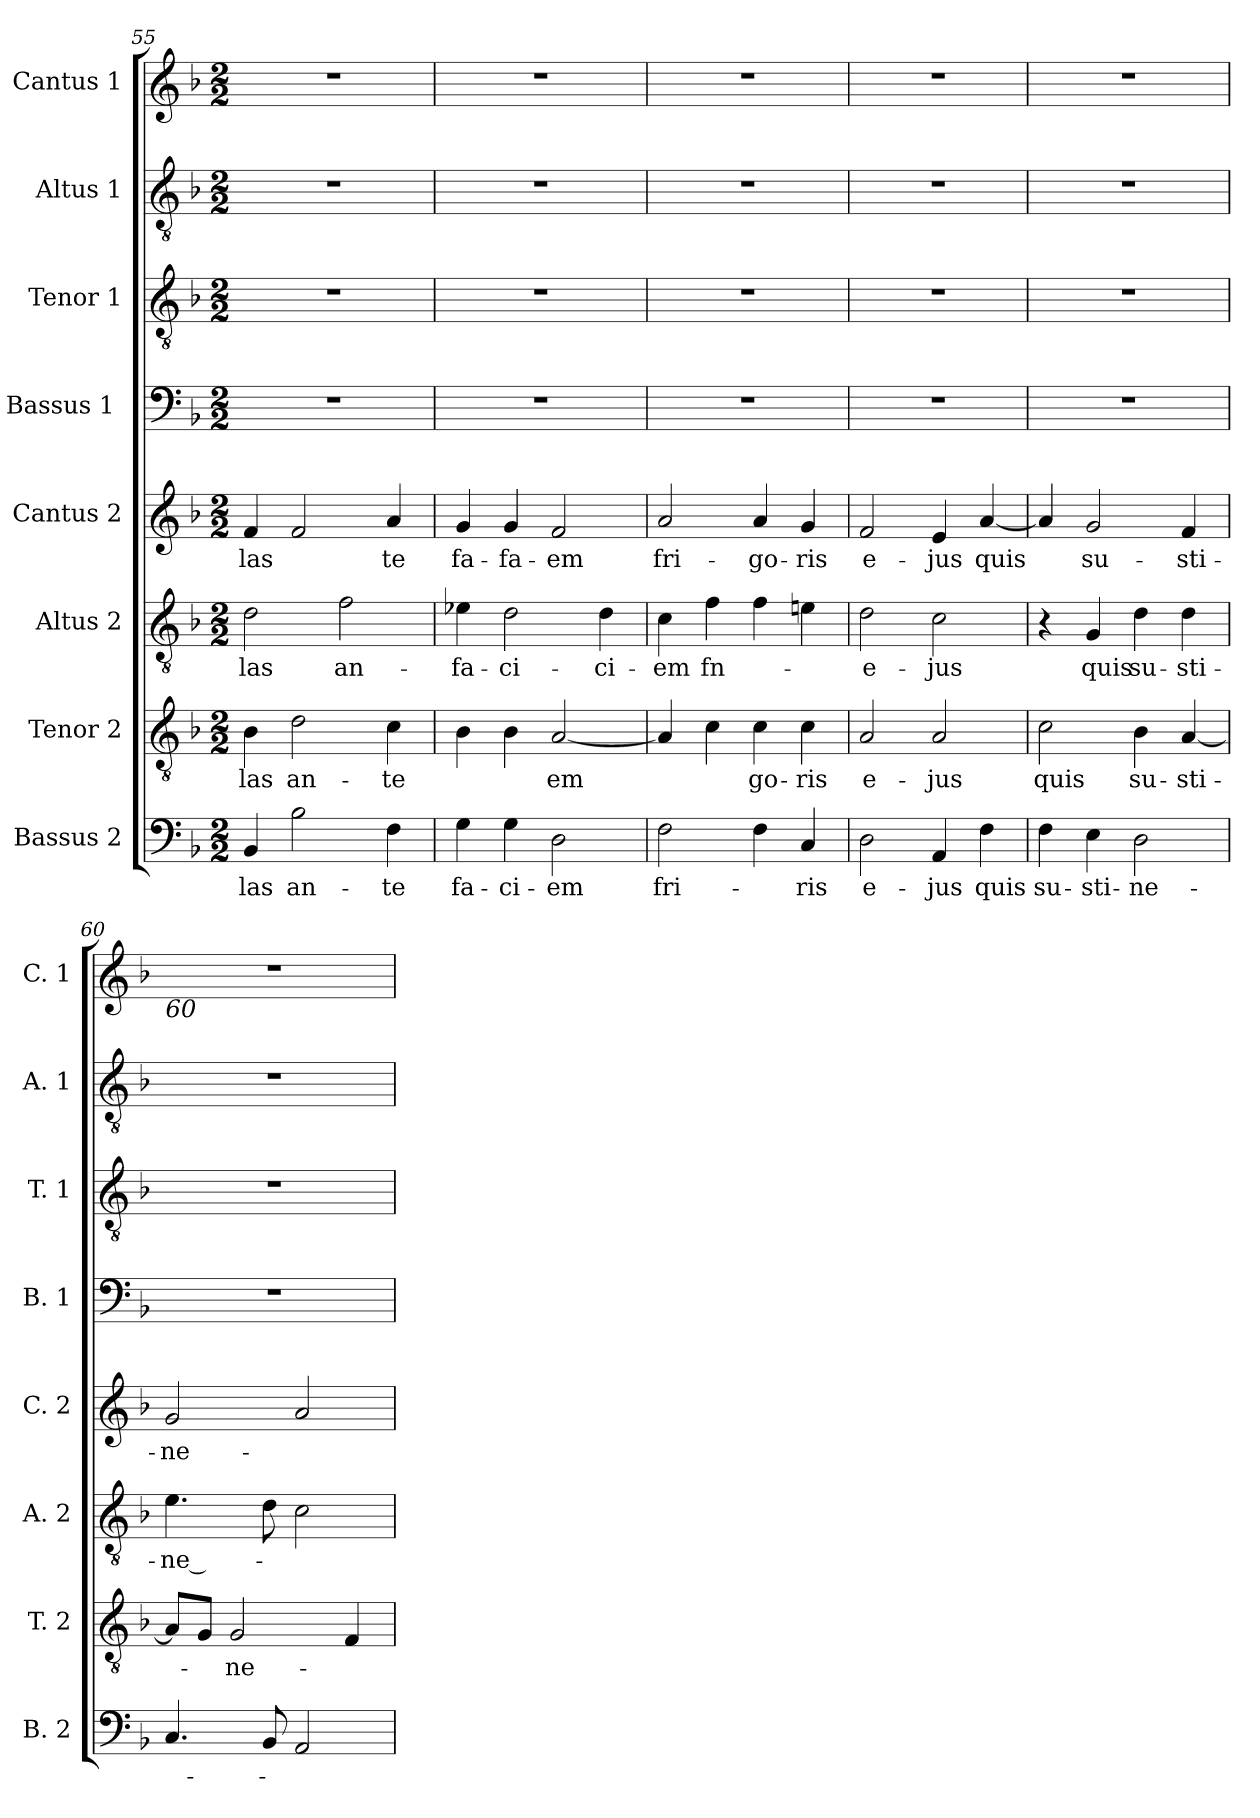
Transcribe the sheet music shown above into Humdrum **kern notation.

**kern	**text	**kern	**text	**kern	**text	**kern	**text	**kern	**kern	**kern	**kern
*part8	*part8	*part7	*part7	*part6	*part6	*part5	*part5	*part4	*part3	*part2	*part1
*staff8	*staff8	*staff7	*staff7	*staff6	*staff6	*staff5	*staff5	*staff4	*staff3	*staff2	*staff1
*I"Bassus 2	*	*I"Tenor 2	*	*I"Altus 2	*	*I"Cantus 2	*	*I"Bassus 1 	*I"Tenor 1	*I"Altus 1	*I"Cantus 1
*I'B. 2	*	*I'T. 2	*	*I'A. 2	*	*I'C. 2	*	*I'B. 1	*I'T. 1	*I'A. 1	*I'C. 1
*clefF4	*	*clefGv2	*	*clefGv2	*	*clefG2	*	*clefF4	*clefGv2	*clefGv2	*clefG2
*k[b-]	*	*k[b-]	*	*k[b-]	*	*k[b-]	*	*k[b-]	*k[b-]	*k[b-]	*k[b-]
*F:	*	*F:	*	*F:	*	*F:	*	*F:	*F:	*F:	*F:
*M2/2	*	*M2/2	*	*M2/2	*	*M2/2	*	*M2/2	*M2/2	*M2/2	*M2/2
=55	=55	=55	=55	=55	=55	=55	=55	=55	=55	=55	=55
4BB-/	las	4B-\	las	2d\	las	4f/	las	1r	1r	1r	1r
2B-\	an-	2d\	an-	.	.	2f/	.	.	.	.	.
.	.	.	.	2f\	an-	.	.	.	.	.	.
4F\	te	4c\	te	.	.	4a/	te	.	.	.	.
=56	=56	=56	=56	=56	=56	=56	=56	=56	=56	=56	=56
4G\	fa-	4B-\	.	4e-X\	fa-	4g/	fa-	1r	1r	1r	1r
4G\	ci-	4B-\	.	2d\	ci-	4g/	fa-	.	.	.	.
2D\	em	[2A/	em	.	.	2f/	em	.	.	.	.
.	.	.	.	4d\	ci-	.	.	.	.	.	.
=57	=57	=57	=57	=57	=57	=57	=57	=57	=57	=57	=57
2F\	fri-	4A/]	.	4c\	em	2a/	fri-	1r	1r	1r	1r
.	.	4c\	.	4f\	fn-	.	.	.	.	.	.
4F\	.	4c\	go-	4f\	.	4a/	go-	.	.	.	.
4C/	ris	4c\	ris	4en\	.	4g/	ris	.	.	.	.
=58	=58	=58	=58	=58	=58	=58	=58	=58	=58	=58	=58
2D\	e-	2A/	e-	2d\	e-	2f/	e-	1r	1r	1r	1r
4AA/	jus	2A/	jus	2c\	jus	4e/	jus	.	.	.	.
4F\	quis	.	.	.	.	[4a/	quis	.	.	.	.
=59	=59	=59	=59	=59	=59	=59	=59	=59	=59	=59	=59
4F\	su-	2c\	quis	4r	.	4a/]	.	1r	1r	1r	1r
4E\	sti-	.	.	4G/	quis	2g/	su-	.	.	.	.
2D\	ne-	4B-\	su-	4d\	su-	.	.	.	.	.	.
.	.	[4A/	sti-	4d\	sti-	4f/	sti-	.	.	.	.
=60	=60	=60	=60	=60	=60	=60	=60	=60	=60	=60	=60
!	!	!	!	!	!	!	!	!	!	!	!LO:TX:b:i:t=60
4.C/	.	8A/L]	.	4.e\	ne ­-	2g/	ne-	1r	1r	1r	1r
.	.	8G/J	.	.	.	.	.	.	.	.	.
.	.	2G/	ne-	.	.	.	.	.	.	.	.
8BB-/	.	.	.	8d\	.	.	.	.	.	.	.
2AA/	.	.	.	2c\	.	2a/	.	.	.	.	.
.	.	4F/	.	.	.	.	.	.	.	.	.
=	=	=	=	=	=	=	=	=	=	=	=
*-	*-	*-	*-	*-	*-	*-	*-	*-	*-	*-	*-
